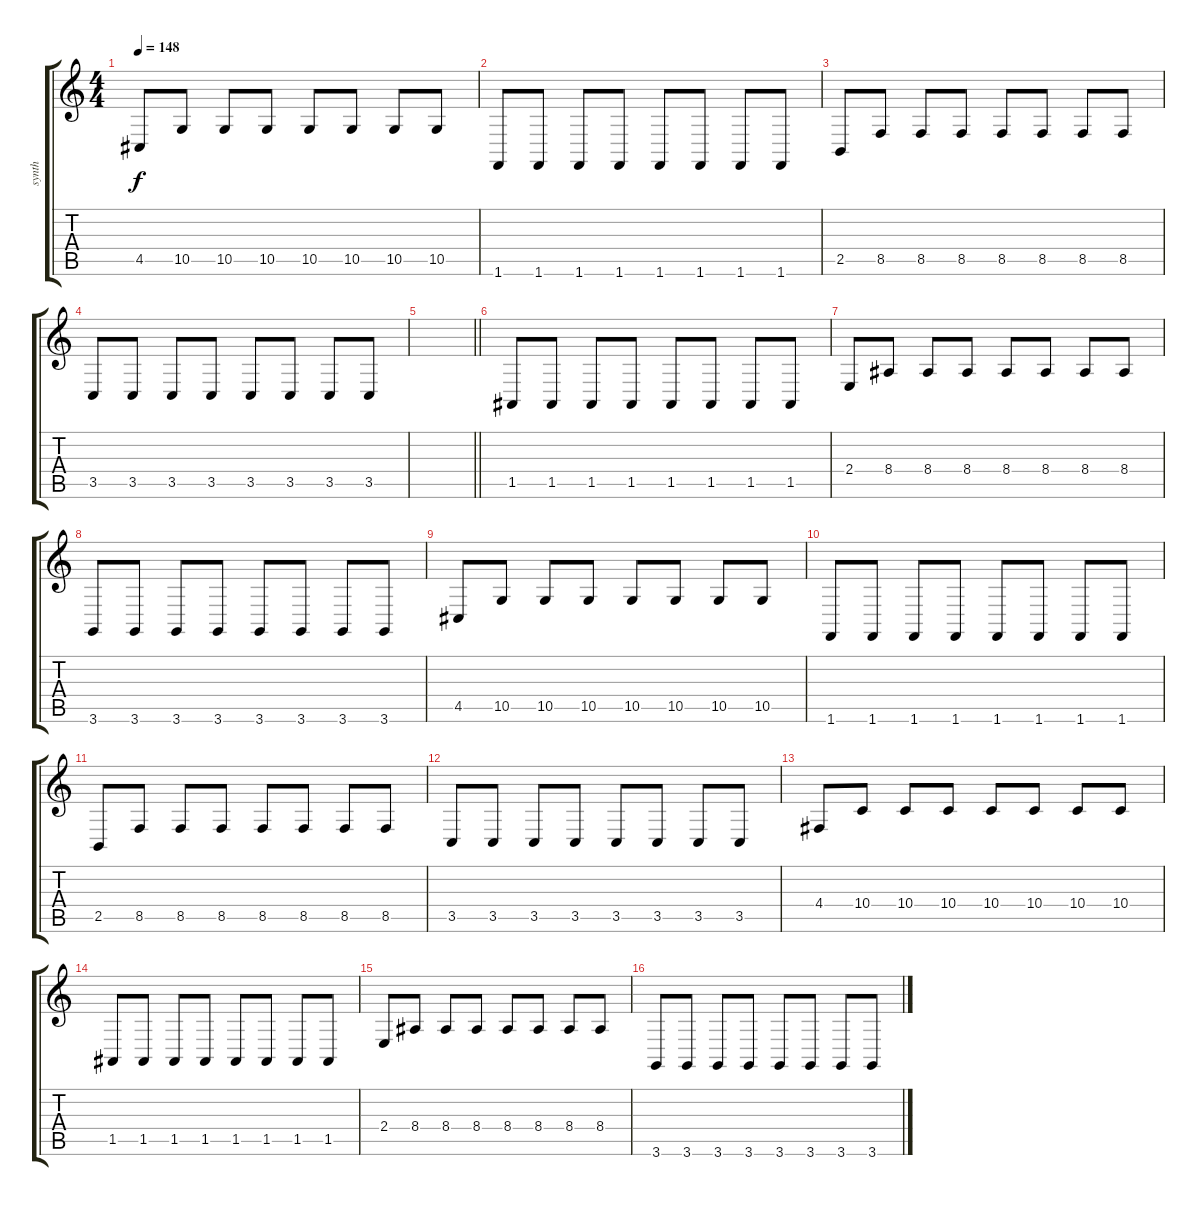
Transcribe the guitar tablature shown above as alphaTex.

\track ("synth" "synth") {instrument stringensemble1}
\staff {score tabs}
\tuning (E4 B3 G3 D3 A2 E2) {hide}
\ts (4 4)
\tempo 148
\clef g2
\ks c
4.5.8{dy f} 10.5.8 10.5.8 10.5.8 10.5.8 10.5.8 10.5.8 10.5.8 |
1.6.8 1.6.8 1.6.8 1.6.8 1.6.8 1.6.8 1.6.8 1.6.8 |
2.5.8 8.5.8 8.5.8 8.5.8 8.5.8 8.5.8 8.5.8 8.5.8 |
3.5.8 3.5.8 3.5.8 3.5.8 3.5.8 3.5.8 3.5.8 3.5.8 |
\barLineRight lightlight
|
1.5.8 1.5.8 1.5.8 1.5.8 1.5.8 1.5.8 1.5.8 1.5.8 |
2.4.8 8.4.8 8.4.8 8.4.8 8.4.8 8.4.8 8.4.8 8.4.8 |
3.6.8 3.6.8 3.6.8 3.6.8 3.6.8 3.6.8 3.6.8 3.6.8 |
4.5.8 10.5.8 10.5.8 10.5.8 10.5.8 10.5.8 10.5.8 10.5.8 |
1.6.8 1.6.8 1.6.8 1.6.8 1.6.8 1.6.8 1.6.8 1.6.8 |
2.5.8 8.5.8 8.5.8 8.5.8 8.5.8 8.5.8 8.5.8 8.5.8 |
3.5.8 3.5.8 3.5.8 3.5.8 3.5.8 3.5.8 3.5.8 3.5.8 |
4.4.8 10.4.8 10.4.8 10.4.8 10.4.8 10.4.8 10.4.8 10.4.8 |
1.5.8 1.5.8 1.5.8 1.5.8 1.5.8 1.5.8 1.5.8 1.5.8 |
2.4.8 8.4.8 8.4.8 8.4.8 8.4.8 8.4.8 8.4.8 8.4.8 |
3.6.8 3.6.8 3.6.8 3.6.8 3.6.8 3.6.8 3.6.8 3.6.8
